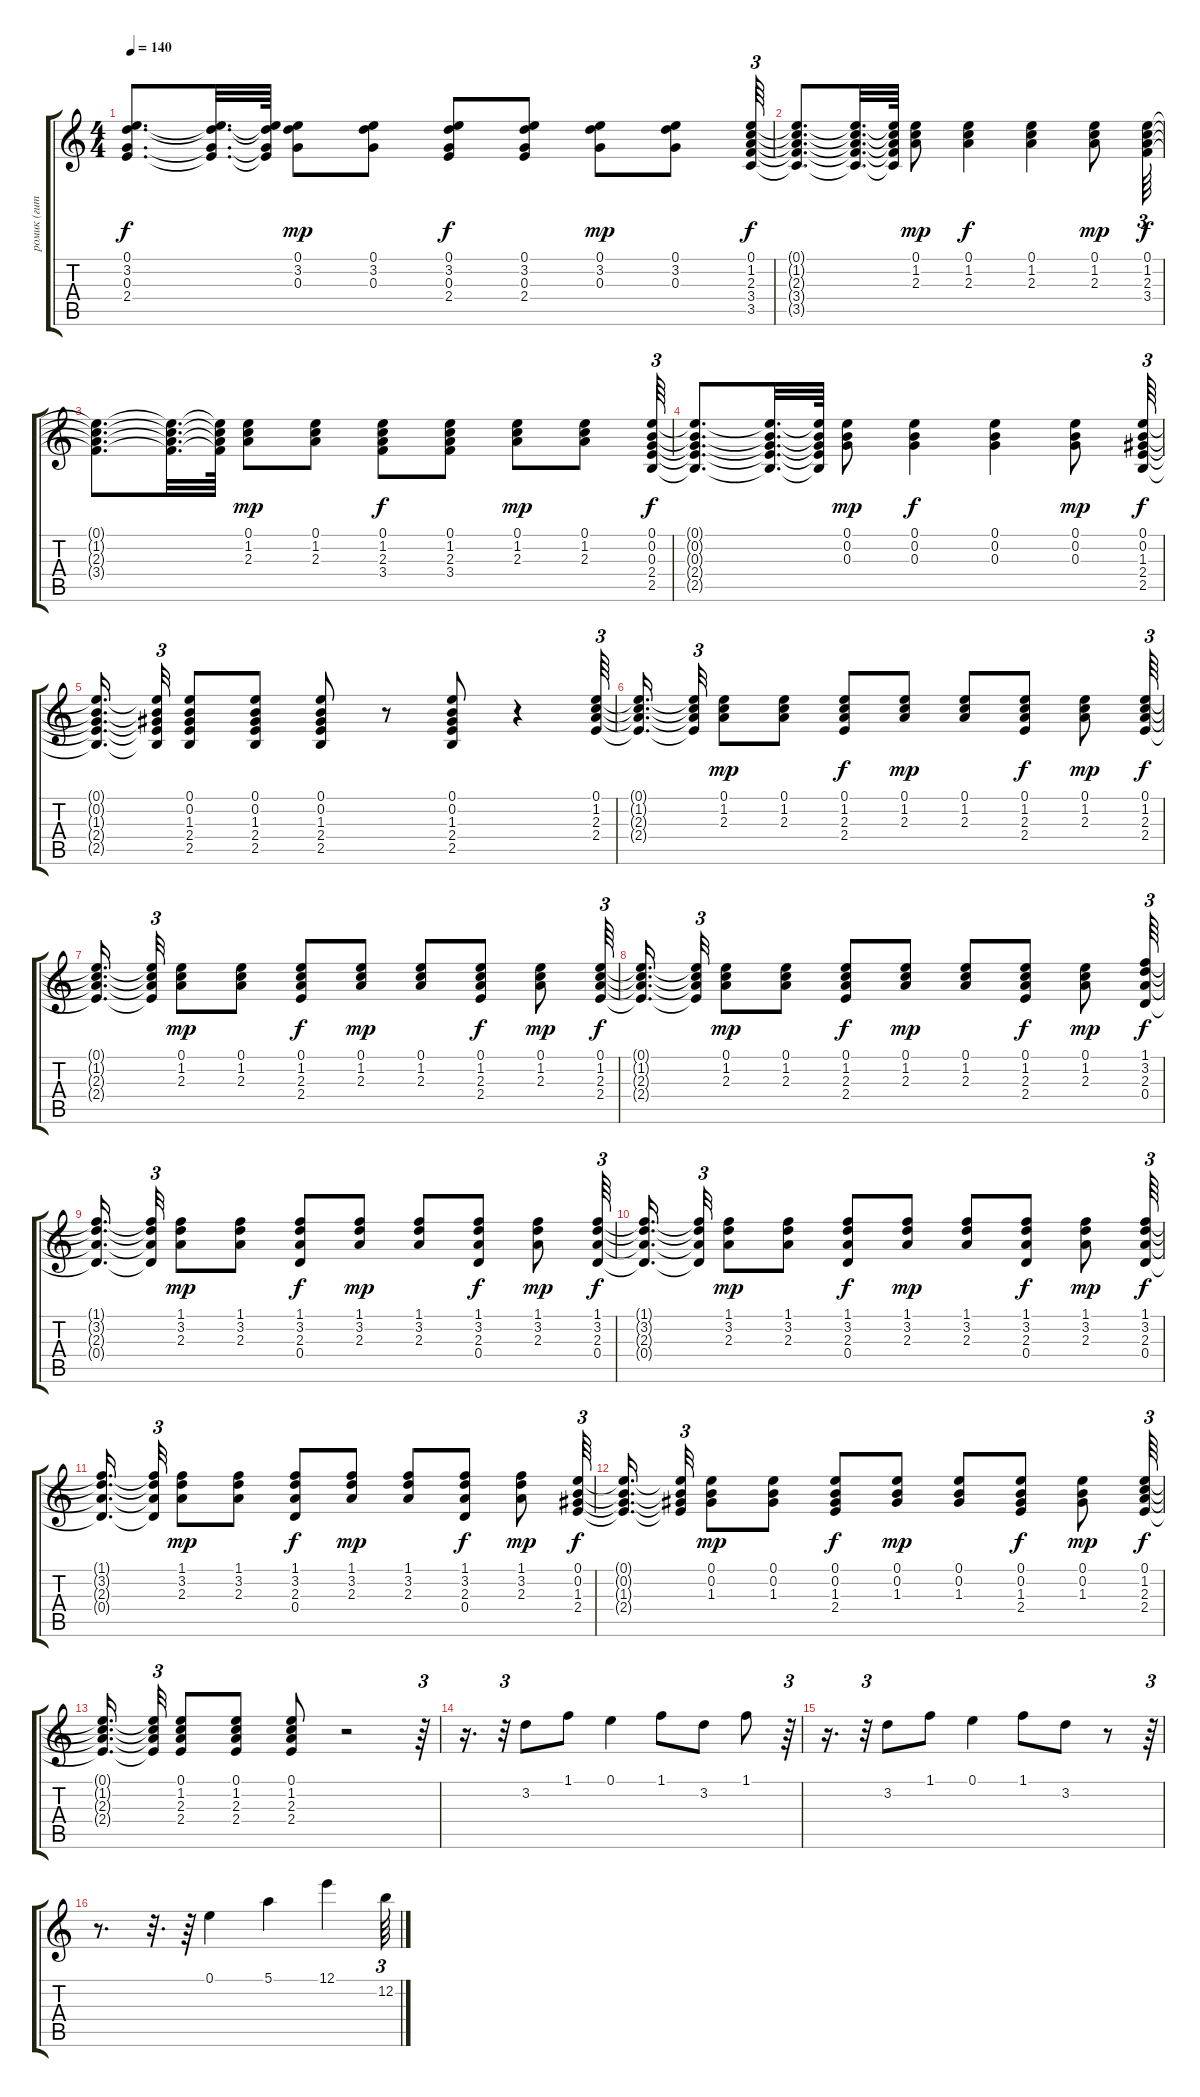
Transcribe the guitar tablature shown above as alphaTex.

\track ("ромик (гитара)" "ромик (гит") {instrument electricguitarjazz}
\staff {score tabs}
\tuning (E4 B3 G3 D3 A2 E2) {hide}
\ts (4 4)
\tempo 140
\clef g2
\ks c
(0.1{t} 3.2{t} 0.3{t} 2.4{t}).8{d dy f} (0.1{t} 3.2{t} 0.3{t} 2.4{t}).32{d} (0.1{t} 3.2{t} 0.3{t} 2.4{t}).64 (0.1 3.2 0.3).8{dy mp} (0.1 3.2 0.3).8 (0.1 3.2 0.3 2.4).8{dy f} (0.1 3.2 0.3 2.4).8 (0.1 3.2 0.3).8{dy mp} (0.1 3.2 0.3).8 (0.1 1.2 2.3 3.4 3.5).64{tu (3 2) dy f} |
(0.1{t} 1.2{t} 2.3{t} 3.4{t} 3.5{t}).8{d} (0.1{t} 1.2{t} 2.3{t} 3.4{t} 3.5{t}).32{d} (0.1{t} 1.2{t} 2.3{t} 3.4{t} 3.5{t}).64 (0.1 1.2 2.3).8{dy mp} (0.1 1.2 2.3).4{dy f} (0.1 1.2 2.3).4 (0.1 1.2 2.3).8{dy mp} (0.1 1.2 2.3 3.4).64{tu (3 2) dy f} |
(0.1{t} 1.2{t} 2.3{t} 3.4{t}).8{d} (0.1{t} 1.2{t} 2.3{t} 3.4{t}).32{d} (0.1{t} 1.2{t} 2.3{t} 3.4{t}).64 (0.1 1.2 2.3).8{dy mp} (0.1 1.2 2.3).8 (0.1 1.2 2.3 3.4).8{dy f} (0.1 1.2 2.3 3.4).8 (0.1 1.2 2.3).8{dy mp} (0.1 1.2 2.3).8 (0.1 0.2 0.3 2.4 2.5).64{tu (3 2) dy f} |
(0.1{t} 0.2{t} 0.3{t} 2.4{t} 2.5{t}).8{d} (0.1{t} 0.2{t} 0.3{t} 2.4{t} 2.5{t}).32{d} (0.1{t} 0.2{t} 0.3{t} 2.4{t} 2.5{t}).64 (0.1 0.2 0.3).8{dy mp} (0.1 0.2 0.3).4{dy f} (0.1 0.2 0.3).4 (0.1 0.2 0.3).8{dy mp} (0.1 0.2 1.3 2.4 2.5).64{tu (3 2) dy f} |
(0.1{t} 0.2{t} 1.3{t} 2.4{t} 2.5{t}).16{d beam splitsecondary} (0.1{t} 0.2{t} 1.3{t} 2.4{t} 2.5{t}).32{tu (3 2)} (0.1 0.2 1.3 2.4 2.5).8 (0.1 0.2 1.3 2.4 2.5).8 (0.1 0.2 1.3 2.4 2.5).8 r.8 (0.1 0.2 1.3 2.4 2.5).8 r.4 (0.1 1.2 2.3 2.4).64{tu (3 2)} |
(0.1{t} 1.2{t} 2.3{t} 2.4{t}).16{d beam splitsecondary} (0.1{t} 1.2{t} 2.3{t} 2.4{t}).32{tu (3 2)} (0.1 1.2 2.3).8{dy mp} (0.1 1.2 2.3).8 (0.1 1.2 2.3 2.4).8{dy f} (0.1 1.2 2.3).8{dy mp} (0.1 1.2 2.3).8 (0.1 1.2 2.3 2.4).8{dy f} (0.1 1.2 2.3).8{dy mp} (0.1 1.2 2.3 2.4).64{tu (3 2) dy f} |
(0.1{t} 1.2{t} 2.3{t} 2.4{t}).16{d beam splitsecondary} (0.1{t} 1.2{t} 2.3{t} 2.4{t}).32{tu (3 2)} (0.1 1.2 2.3).8{dy mp} (0.1 1.2 2.3).8 (0.1 1.2 2.3 2.4).8{dy f} (0.1 1.2 2.3).8{dy mp} (0.1 1.2 2.3).8 (0.1 1.2 2.3 2.4).8{dy f} (0.1 1.2 2.3).8{dy mp} (0.1 1.2 2.3 2.4).64{tu (3 2) dy f} |
(0.1{t} 1.2{t} 2.3{t} 2.4{t}).16{d beam splitsecondary} (0.1{t} 1.2{t} 2.3{t} 2.4{t}).32{tu (3 2)} (0.1 1.2 2.3).8{dy mp} (0.1 1.2 2.3).8 (0.1 1.2 2.3 2.4).8{dy f} (0.1 1.2 2.3).8{dy mp} (0.1 1.2 2.3).8 (0.1 1.2 2.3 2.4).8{dy f} (0.1 1.2 2.3).8{dy mp} (1.1 3.2 2.3 0.4).64{tu (3 2) dy f} |
(1.1{t} 3.2{t} 2.3{t} 0.4{t}).16{d beam splitsecondary} (1.1{t} 3.2{t} 2.3{t} 0.4{t}).32{tu (3 2)} (1.1 3.2 2.3).8{dy mp} (1.1 3.2 2.3).8 (1.1 3.2 2.3 0.4).8{dy f} (1.1 3.2 2.3).8{dy mp} (1.1 3.2 2.3).8 (1.1 3.2 2.3 0.4).8{dy f} (1.1 3.2 2.3).8{dy mp} (1.1 3.2 2.3 0.4).64{tu (3 2) dy f} |
(1.1{t} 3.2{t} 2.3{t} 0.4{t}).16{d beam splitsecondary} (1.1{t} 3.2{t} 2.3{t} 0.4{t}).32{tu (3 2)} (1.1 3.2 2.3).8{dy mp} (1.1 3.2 2.3).8 (1.1 3.2 2.3 0.4).8{dy f} (1.1 3.2 2.3).8{dy mp} (1.1 3.2 2.3).8 (1.1 3.2 2.3 0.4).8{dy f} (1.1 3.2 2.3).8{dy mp} (1.1 3.2 2.3 0.4).64{tu (3 2) dy f} |
(1.1{t} 3.2{t} 2.3{t} 0.4{t}).16{d beam splitsecondary} (1.1{t} 3.2{t} 2.3{t} 0.4{t}).32{tu (3 2)} (1.1 3.2 2.3).8{dy mp} (1.1 3.2 2.3).8 (1.1 3.2 2.3 0.4).8{dy f} (1.1 3.2 2.3).8{dy mp} (1.1 3.2 2.3).8 (1.1 3.2 2.3 0.4).8{dy f} (1.1 3.2 2.3).8{dy mp} (0.1 0.2 1.3 2.4).64{tu (3 2) dy f} |
(0.1{t} 0.2{t} 1.3{t} 2.4{t}).16{d beam splitsecondary} (0.1{t} 0.2{t} 1.3{t} 2.4{t}).32{tu (3 2)} (0.1 0.2 1.3).8{dy mp} (0.1 0.2 1.3).8 (0.1 0.2 1.3 2.4).8{dy f} (0.1 0.2 1.3).8{dy mp} (0.1 0.2 1.3).8 (0.1 0.2 1.3 2.4).8{dy f} (0.1 0.2 1.3).8{dy mp} (0.1 1.2 2.3 2.4).64{tu (3 2) dy f} |
(0.1{t} 1.2{t} 2.3{t} 2.4{t}).16{d beam splitsecondary} (0.1{t} 1.2{t} 2.3{t} 2.4{t}).32{tu (3 2)} (0.1 1.2 2.3 2.4).8 (0.1 1.2 2.3 2.4).8 (0.1 1.2 2.3 2.4).8 r.2 r.64{tu (3 2)} |
r.16{d} r.32{tu (3 2)} 3.2.8 1.1.8 0.1.4 1.1.8 3.2.8 1.1.8 r.64{tu (3 2)} |
r.16{d} r.32{tu (3 2)} 3.2.8 1.1.8 0.1.4 1.1.8 3.2.8 r.8 r.64{tu (3 2)} |
r.8{d} r.32{d} r.64 0.1.4 5.1.4 12.1.4 12.2.64{tu (3 2)}
